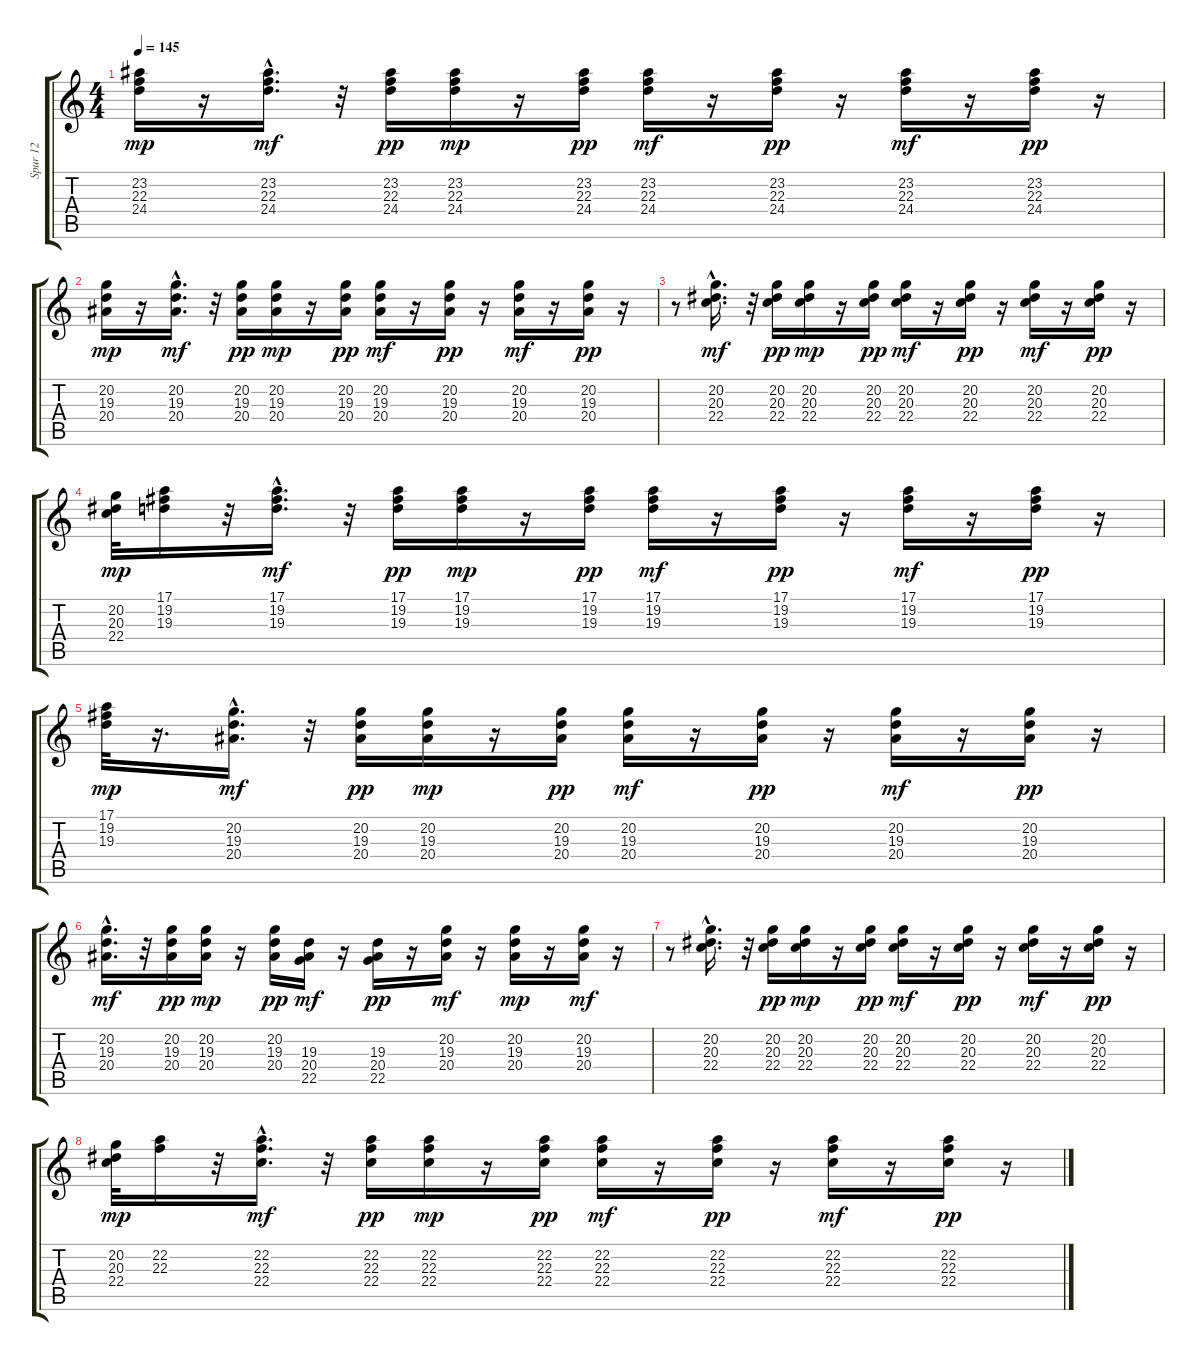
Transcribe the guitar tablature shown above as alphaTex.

\track ("Spur 12" "Spur 12") {instrument percussiveorgan}
\staff {score tabs}
\tuning (E4 B3 G3 D3 A2 E2) {hide}
\ts (4 4)
\tempo 145
\clef g2
\ks c
(23.2 22.3 24.4).16{dy mp balance 12} r.16 (23.2{hac} 22.3{hac} 24.4{hac}).16{d dy mf} r.32 (23.2 22.3 24.4).16{dy pp balance 4} (23.2 22.3 24.4).16{dy mp balance 12} r.16 (23.2 22.3 24.4).16{dy pp balance 4} (23.2 22.3 24.4).16{dy mf balance 12} r.16 (23.2 22.3 24.4).16{dy pp balance 4} r.16 (23.2 22.3 24.4).16{dy mf balance 12} r.16 (23.2 22.3 24.4).16{dy pp balance 4} r.16 |
(20.2 19.3 20.4).16{dy mp balance 12} r.16 (20.2{hac} 19.3{hac} 20.4{hac}).16{d dy mf} r.32 (20.2 19.3 20.4).16{dy pp balance 4} (20.2 19.3 20.4).16{dy mp balance 12} r.16 (20.2 19.3 20.4).16{dy pp balance 4} (20.2 19.3 20.4).16{dy mf balance 12} r.16 (20.2 19.3 20.4).16{dy pp balance 4} r.16 (20.2 19.3 20.4).16{dy mf balance 12} r.16 (20.2 19.3 20.4).16{dy pp balance 4} r.16 |
r.8 (20.2{hac} 20.3{hac} 22.4{hac}).16{d dy mf balance 12} r.32 (20.2 20.3 22.4).16{dy pp balance 4} (20.2 20.3 22.4).16{dy mp balance 12} r.16 (20.2 20.3 22.4).16{dy pp balance 4} (20.2 20.3 22.4).16{dy mf balance 12} r.16 (20.2 20.3 22.4).16{dy pp balance 4} r.16 (20.2 20.3 22.4).16{dy mf balance 12} r.16 (20.2 20.3 22.4).16{dy pp balance 4} r.16 |
(20.2 20.3 22.4).32{dy mp balance 12} (17.1 19.2 19.3).16 r.32 (17.1{hac} 19.2{hac} 19.3{hac}).16{d dy mf} r.32 (17.1 19.2 19.3).16{dy pp balance 4} (17.1 19.2 19.3).16{dy mp balance 12} r.16 (17.1 19.2 19.3).16{dy pp balance 4} (17.1 19.2 19.3).16{dy mf balance 12} r.16 (17.1 19.2 19.3).16{dy pp balance 4} r.16 (17.1 19.2 19.3).16{dy mf balance 12} r.16 (17.1 19.2 19.3).16{dy pp balance 4} r.16 |
(17.1 19.2 19.3).32{dy mp balance 12} r.16{d} (20.2{hac} 19.3{hac} 20.4{hac}).16{d dy mf} r.32 (20.2 19.3 20.4).16{dy pp balance 4} (20.2 19.3 20.4).16{dy mp balance 12} r.16 (20.2 19.3 20.4).16{dy pp balance 4} (20.2 19.3 20.4).16{dy mf balance 12} r.16 (20.2 19.3 20.4).16{dy pp balance 4} r.16 (20.2 19.3 20.4).16{dy mf balance 12} r.16 (20.2 19.3 20.4).16{dy pp balance 4} r.16 |
(20.2{hac} 19.3{hac} 20.4{hac}).16{d dy mf balance 12} r.32 (20.2 19.3 20.4).16{dy pp balance 4} (20.2 19.3 20.4).16{dy mp balance 12} r.16 (20.2 19.3 20.4).16{dy pp balance 4} (19.3 20.4 22.5).16{dy mf balance 12} r.16 (19.3 20.4 22.5).16{dy pp balance 4} r.16 (20.2 19.3 20.4).16{dy mf balance 12} r.16 (20.2 19.3 20.4).16{dy mp balance 4} r.16 (20.2 19.3 20.4).16{dy mf balance 12} r.16 |
r.8 (20.2{hac} 20.3{hac} 22.4{hac}).16{d} r.32 (20.2 20.3 22.4).16{dy pp balance 4} (20.2 20.3 22.4).16{dy mp balance 12} r.16 (20.2 20.3 22.4).16{dy pp balance 4} (20.2 20.3 22.4).16{dy mf balance 12} r.16 (20.2 20.3 22.4).16{dy pp balance 4} r.16 (20.2 20.3 22.4).16{dy mf balance 12} r.16 (20.2 20.3 22.4).16{dy pp balance 4} r.16 |
(20.2 20.3 22.4).32{dy mp balance 12} (22.2 22.3).16 r.32 (22.2{hac} 22.3{hac} 22.4{hac}).16{d dy mf} r.32 (22.2 22.3 22.4).16{dy pp balance 4} (22.2 22.3 22.4).16{dy mp balance 12} r.16 (22.2 22.3 22.4).16{dy pp balance 4} (22.2 22.3 22.4).16{dy mf balance 12} r.16 (22.2 22.3 22.4).16{dy pp balance 4} r.16 (22.2 22.3 22.4).16{dy mf balance 12} r.16 (22.2 22.3 22.4).16{dy pp balance 4} r.16
